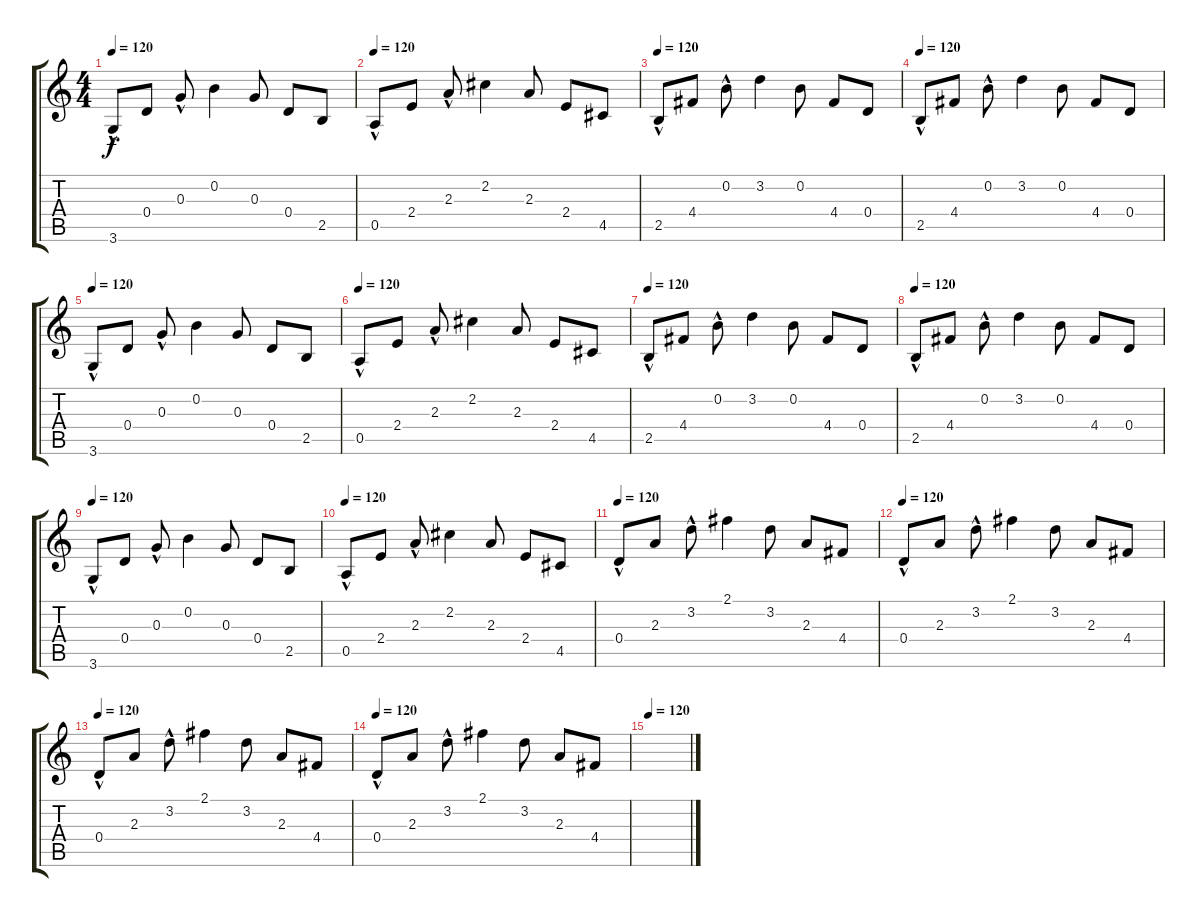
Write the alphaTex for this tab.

\track "" {instrument acousticguitarnylon}
\staff {score tabs}
\tuning (E4 B3 G3 D3 A2 E2) {hide}
\ts (4 4)
\tempo 120
\clef g2
\ks c
3.6{hac}.8{dy f} 0.4.8 0.3{hac}.8 0.2.4 0.3.8 0.4.8 2.5.8 |
\tempo 120
0.5{hac}.8 2.4.8 2.3{hac}.8 2.2.4 2.3.8 2.4.8 4.5.8 |
\tempo 120
2.5{hac}.8 4.4.8 0.2{hac}.8 3.2.4 0.2.8 4.4.8 0.4.8 |
\tempo 120
2.5{hac}.8 4.4.8 0.2{hac}.8 3.2.4 0.2.8 4.4.8 0.4.8 |
\tempo 120
3.6{hac}.8 0.4.8 0.3{hac}.8 0.2.4 0.3.8 0.4.8 2.5.8 |
\tempo 120
0.5{hac}.8 2.4.8 2.3{hac}.8 2.2.4 2.3.8 2.4.8 4.5.8 |
\tempo 120
2.5{hac}.8 4.4.8 0.2{hac}.8 3.2.4 0.2.8 4.4.8 0.4.8 |
\tempo 120
2.5{hac}.8 4.4.8 0.2{hac}.8 3.2.4 0.2.8 4.4.8 0.4.8 |
\tempo 120
3.6{hac}.8 0.4.8 0.3{hac}.8 0.2.4 0.3.8 0.4.8 2.5.8 |
\tempo 120
0.5{hac}.8 2.4.8 2.3{hac}.8 2.2.4 2.3.8 2.4.8 4.5.8 |
\tempo 120
0.4{hac}.8 2.3.8 3.2{hac}.8 2.1.4 3.2.8 2.3.8 4.4.8 |
\tempo 120
0.4{hac}.8 2.3.8 3.2{hac}.8 2.1.4 3.2.8 2.3.8 4.4.8 |
\tempo 120
0.4{hac}.8 2.3.8 3.2{hac}.8 2.1.4 3.2.8 2.3.8 4.4.8 |
\tempo 120
0.4{hac}.8 2.3.8 3.2{hac}.8 2.1.4 3.2.8 2.3.8 4.4.8 |
\tempo 120
